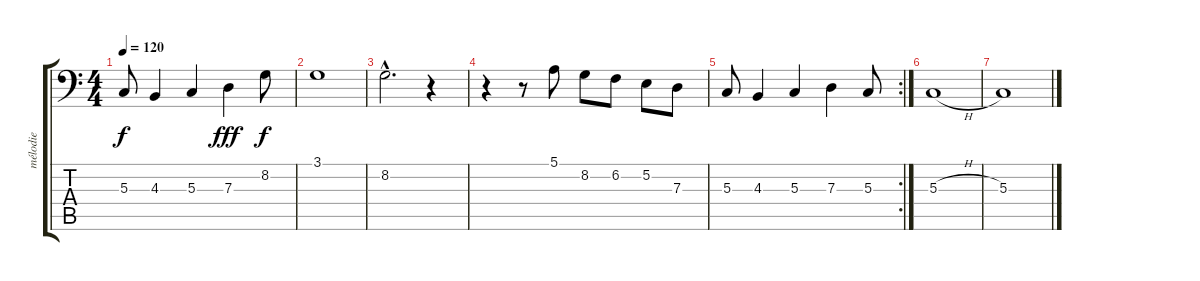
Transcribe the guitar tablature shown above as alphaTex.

\track ("mélodie" "mélodie") {instrument ocarina}
\staff {score tabs}
\tuning (E3 B2 G2 D2 A1 E1) {hide}
\ts (4 4)
\tempo 120
\clef f4
\ks c
5.3.8{dy f} 4.3.4 5.3.4 7.3.4{dy fff} 8.2.8{dy f} |
3.1.1 |
8.2{hac}.2{d} r.4 |
r.4 r.8 5.1.8 8.2.8 6.2.8 5.2.8 7.3.8 |
\rc 2
5.3.8 4.3.4 5.3.4 7.3.4 5.3.8 |
5.3{h}.1 |
5.3.1
